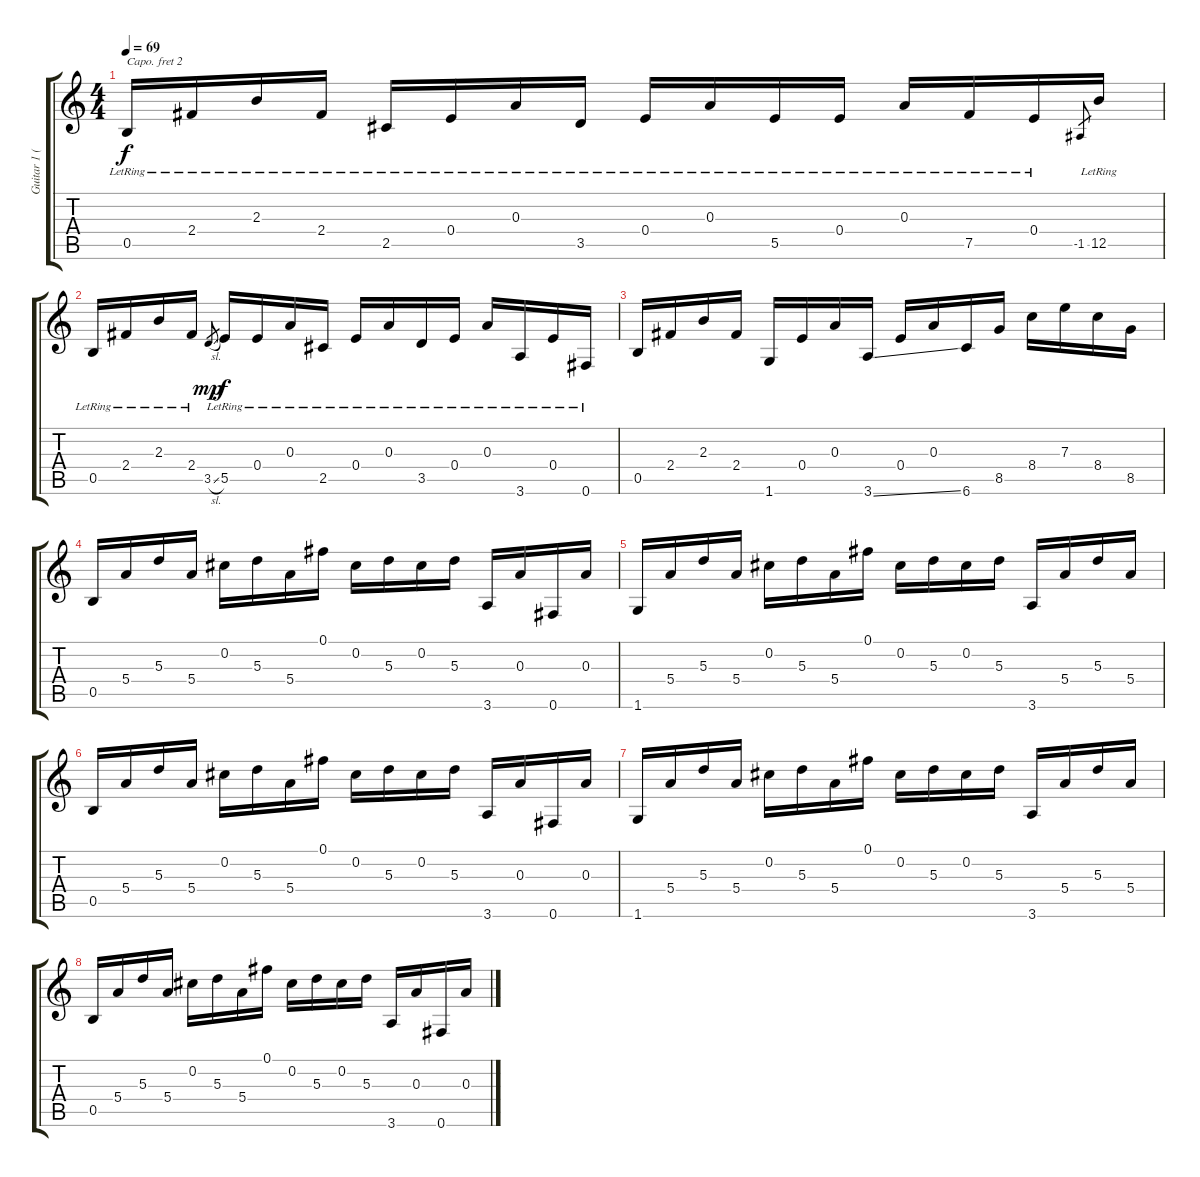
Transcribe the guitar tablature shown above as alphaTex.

\track ("Guitar 1 (easier to read)" "Guitar 1 (") {instrument acousticguitarnylon}
\staff {score tabs}
\capo 2
\tuning (E4 B3 G3 D3 A2 E2) {hide}
\ts (4 4)
\tempo 69
\clef g2
\ks c
0.5{lr}.16{dy f} 2.4{lr}.16 2.3{lr}.16 2.4{lr}.16 2.5{lr}.16 0.4{lr}.16 0.3{lr}.16 3.5{lr}.16 0.4{lr}.16 0.3{lr}.16 5.5{lr}.16 0.4{lr}.16 0.3{lr}.16 7.5{lr}.16 0.4{lr}.16 -1.5.8{gr} 12.5{lr}.16 |
0.5{lr}.16 2.4{lr}.16 2.3{lr}.16 2.4{lr}.16 3.5{sl}.8{gr dy mp} 5.5{lr}.16{dy f} 0.4{lr}.16 0.3{lr}.16 2.5{lr}.16 0.4{lr}.16 0.3{lr}.16 3.5{lr}.16 0.4{lr}.16 0.3{lr}.16 3.6{lr}.16 0.4{lr}.16 0.6{lr}.16 |
0.5.16 2.4.16 2.3.16 2.4.16 1.6.16 0.4.16 0.3.16 3.6{ss}.16 0.4.16 0.3.16 6.6.16 8.5.16 8.4.16 7.3.16 8.4.16 8.5.16 |
0.5.16 5.4.16 5.3.16 5.4.16 0.2.16 5.3.16 5.4.16 0.1.16 0.2.16 5.3.16 0.2.16 5.3.16 3.6.16 0.3.16 0.6.16 0.3.16 |
1.6.16 5.4.16 5.3.16 5.4.16 0.2.16 5.3.16 5.4.16 0.1.16 0.2.16 5.3.16 0.2.16 5.3.16 3.6.16 5.4.16 5.3.16 5.4.16 |
0.5.16 5.4.16 5.3.16 5.4.16 0.2.16 5.3.16 5.4.16 0.1.16 0.2.16 5.3.16 0.2.16 5.3.16 3.6.16 0.3.16 0.6.16 0.3.16 |
1.6.16 5.4.16 5.3.16 5.4.16 0.2.16 5.3.16 5.4.16 0.1.16 0.2.16 5.3.16 0.2.16 5.3.16 3.6.16 5.4.16 5.3.16 5.4.16 |
0.5.16 5.4.16 5.3.16 5.4.16 0.2.16 5.3.16 5.4.16 0.1.16 0.2.16 5.3.16 0.2.16 5.3.16 3.6.16 0.3.16 0.6.16 0.3.16
